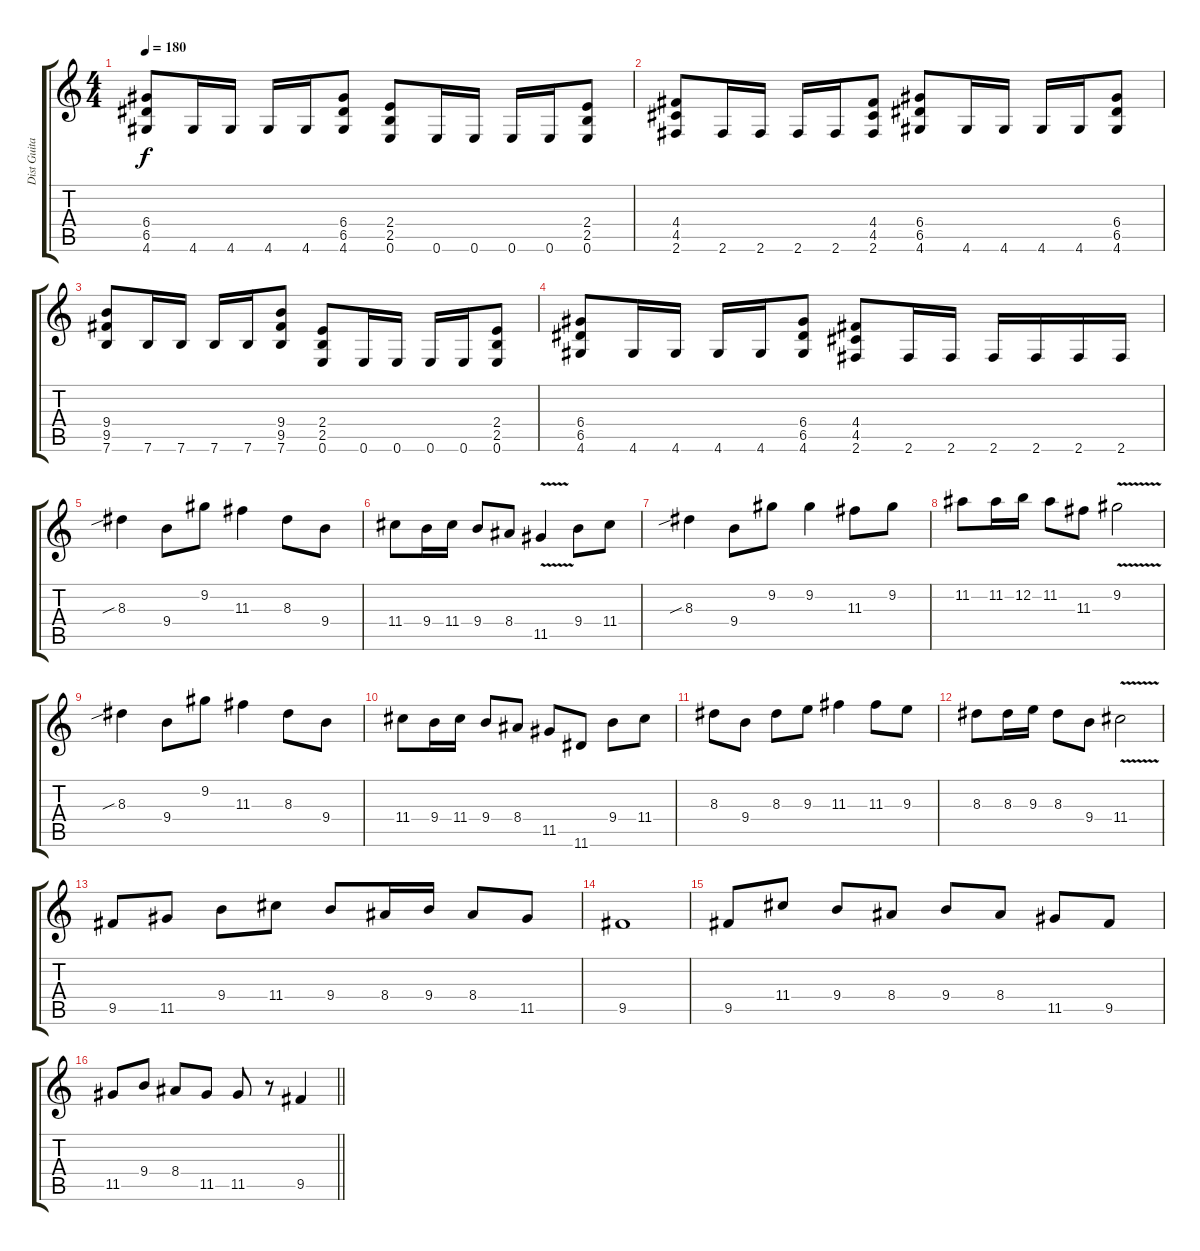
\track ("Dist Guitar" "Dist Guita") {instrument distortionguitar}
\staff {score tabs}
\tuning (E4 B3 G3 D3 A2 E2) {hide}
\ts (4 4)
\tempo 180
\clef g2
\ks c
(6.4 6.5 4.6).8{dy f} 4.6.16 4.6.16 4.6.16 4.6.16 (6.4 6.5 4.6).8 (2.4 2.5 0.6).8 0.6.16 0.6.16 0.6.16 0.6.16 (2.4 2.5 0.6).8 |
(4.4 4.5 2.6).8 2.6.16 2.6.16 2.6.16 2.6.16 (4.4 4.5 2.6).8 (6.4 6.5 4.6).8 4.6.16 4.6.16 4.6.16 4.6.16 (6.4 6.5 4.6).8 |
(9.4 9.5 7.6).8 7.6.16 7.6.16 7.6.16 7.6.16 (9.4 9.5 7.6).8 (2.4 2.5 0.6).8 0.6.16 0.6.16 0.6.16 0.6.16 (2.4 2.5 0.6).8 |
(6.4 6.5 4.6).8 4.6.16 4.6.16 4.6.16 4.6.16 (6.4 6.5 4.6).8 (4.4 4.5 2.6).8 2.6.16 2.6.16 2.6.16 2.6.16 2.6.16 2.6.16 |
8.3{sib}.4 9.4.8 9.2.8 11.3.4 8.3.8 9.4.8 |
11.4.8 9.4.16 11.4.16 9.4.8 8.4.8 11.5{v}.4 9.4.8 11.4.8 |
8.3{sib}.4 9.4.8 9.2.8 9.2.4 11.3.8 9.2.8 |
11.2.8 11.2.16 12.2.16 11.2.8 11.3.8 9.2{v}.2 |
8.3{sib}.4 9.4.8 9.2.8 11.3.4 8.3.8 9.4.8 |
11.4.8 9.4.16 11.4.16 9.4.8 8.4.8 11.5.8 11.6.8 9.4.8 11.4.8 |
8.3.8 9.4.8 8.3.8 9.3.8 11.3.4 11.3.8 9.3.8 |
8.3.8 8.3.16 9.3.16 8.3.8 9.4.8 11.4{v}.2 |
9.5.8 11.5.8 9.4.8 11.4.8 9.4.8 8.4.16 9.4.16 8.4.8 11.5.8 |
9.5.1 |
9.5.8 11.4.8 9.4.8 8.4.8 9.4.8 8.4.8 11.5.8 9.5.8 |
\barLineRight lightlight
11.5.8 9.4.8 8.4.8 11.5.8 11.5.8 r.8 9.5.4
